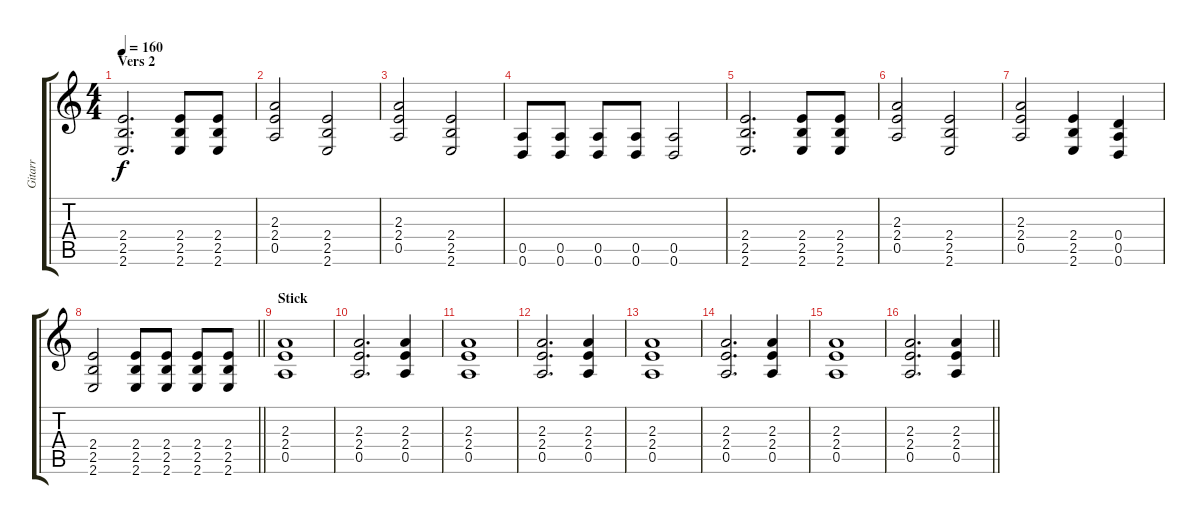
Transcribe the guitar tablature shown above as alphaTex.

\track ("Gitarr" "Gitarr") {instrument distortionguitar}
\staff {score tabs}
\tuning (E4 B3 G3 D3 A2 D2) {hide}
\ts (4 4)
\section ("" "Vers 2")
\tempo 160
\clef g2
\ks c
(2.4 2.5 2.6).2{d dy f} (2.4 2.5 2.6).8 (2.4 2.5 2.6).8 |
(2.3 2.4 0.5).2 (2.4 2.5 2.6).2 |
(2.3 2.4 0.5).2 (2.4 2.5 2.6).2 |
(0.5 0.6).8 (0.5 0.6).8 (0.5 0.6).8 (0.5 0.6).8 (0.5 0.6).2 |
(2.4 2.5 2.6).2{d} (2.4 2.5 2.6).8 (2.4 2.5 2.6).8 |
(2.3 2.4 0.5).2 (2.4 2.5 2.6).2 |
(2.3 2.4 0.5).2 (2.4 2.5 2.6).4 (0.4 0.5 0.6).4 |
\barLineRight lightlight
(2.4 2.5 2.6).2 (2.4 2.5 2.6).8 (2.4 2.5 2.6).8 (2.4 2.5 2.6).8 (2.4 2.5 2.6).8 |
\section ("" "Stick")
(2.3 2.4 0.5).1 |
(2.3 2.4 0.5).2{d} (2.3 2.4 0.5).4 |
(2.3 2.4 0.5).1 |
(2.3 2.4 0.5).2{d} (2.3 2.4 0.5).4 |
(2.3 2.4 0.5).1 |
(2.3 2.4 0.5).2{d} (2.3 2.4 0.5).4 |
(2.3 2.4 0.5).1 |
\barLineRight lightlight
(2.3 2.4 0.5).2{d} (2.3 2.4 0.5).4
